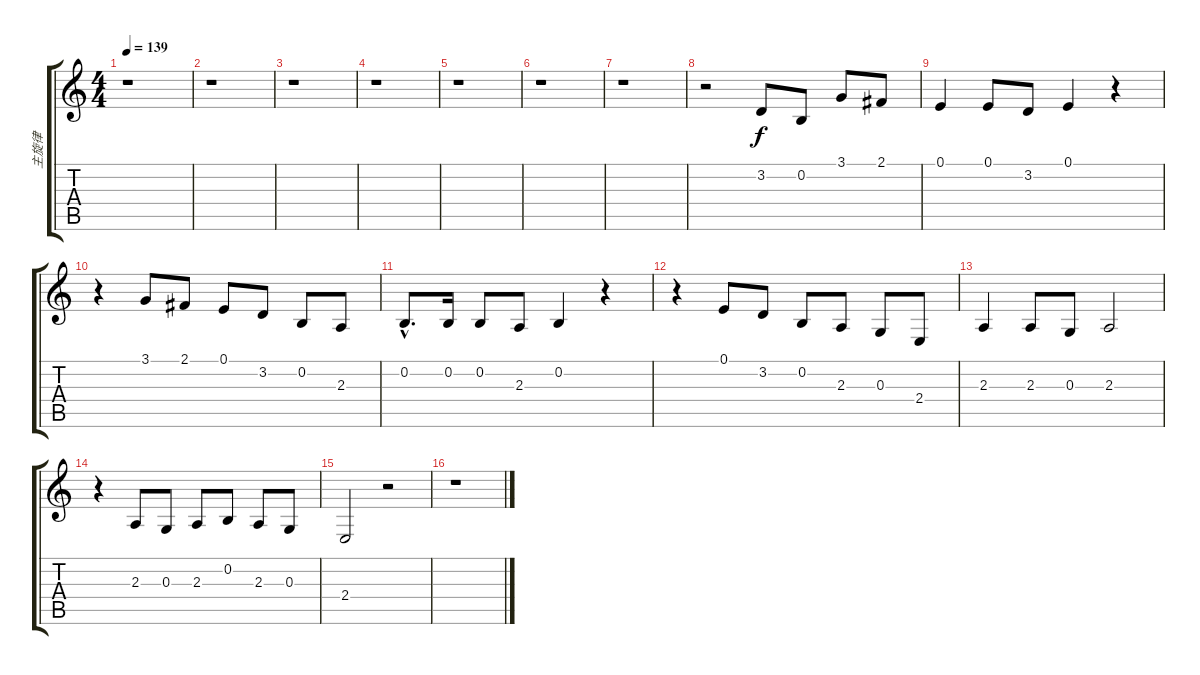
\track ("主旋律" "主旋律") {instrument brightacousticpiano}
\staff {score tabs}
\tuning (E4 B3 G3 D3 A2 E2) {hide}
\ts (4 4)
\tempo 139
\clef g2
\ks c
r.1{dy f instrument brightacousticpiano} |
r.1 |
r.1 |
r.1 |
r.1 |
r.1 |
r.1 |
r.2 3.2.8 0.2.8 3.1.8 2.1.8 |
0.1.4 0.1.8 3.2.8 0.1.4 r.4 |
r.4 3.1.8 2.1.8 0.1.8 3.2.8 0.2.8 2.3.8 |
0.2{hac}.8{d} 0.2.16 0.2.8 2.3.8 0.2.4 r.4 |
r.4 0.1.8 3.2.8 0.2.8 2.3.8 0.3.8 2.4.8 |
2.3.4 2.3.8 0.3.8 2.3.2 |
r.4 2.3.8 0.3.8 2.3.8 0.2.8 2.3.8 0.3.8 |
2.4.2 r.2 |
r.1
